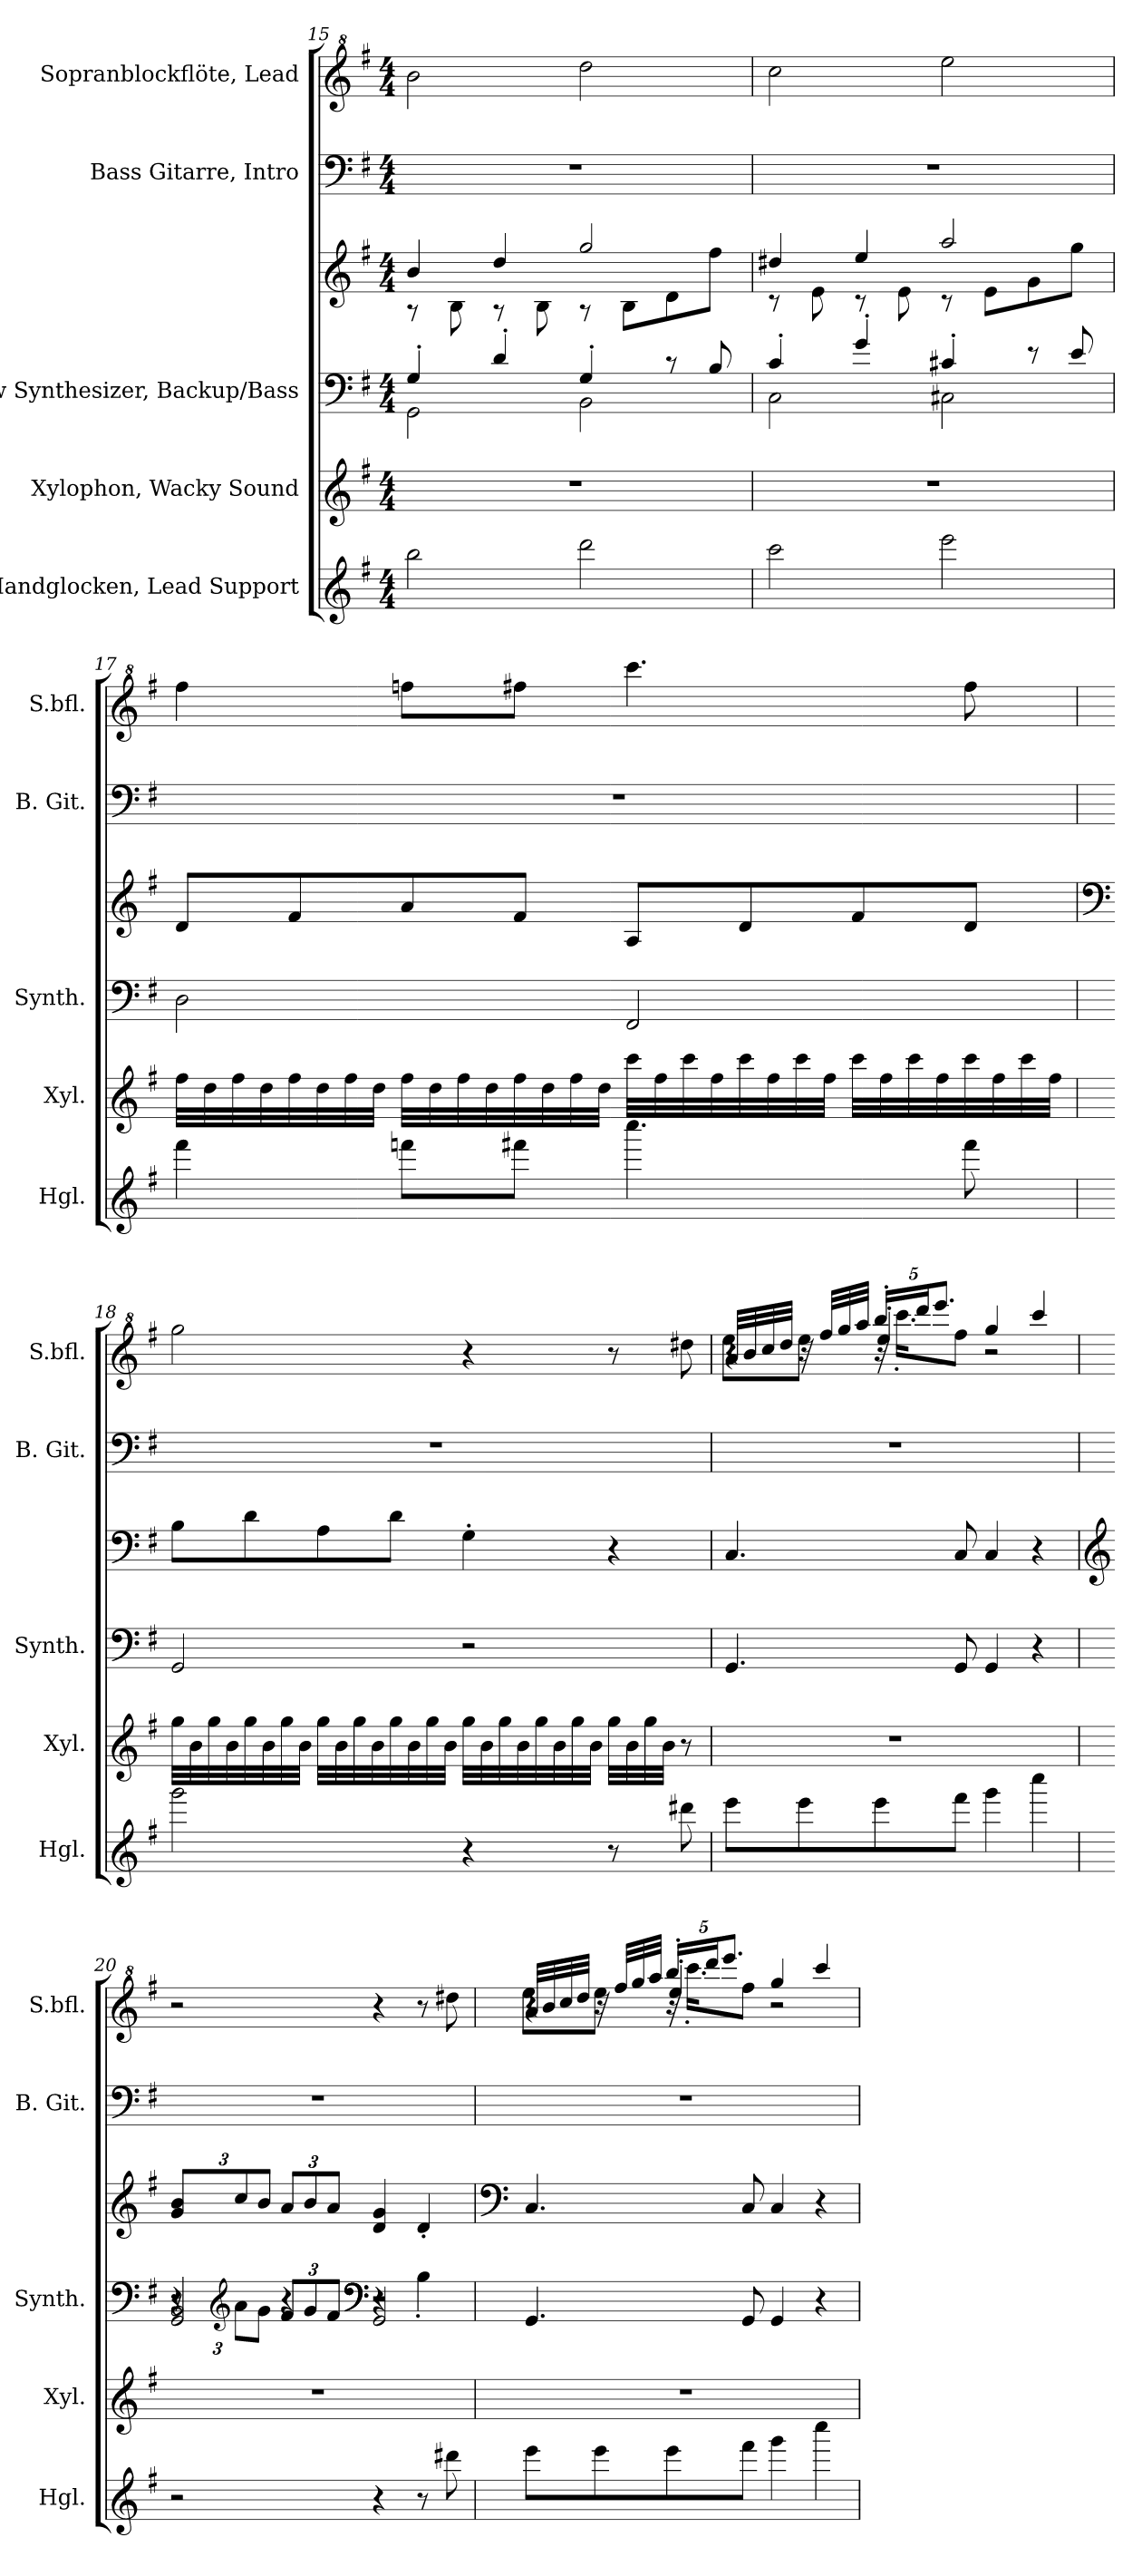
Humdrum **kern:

**kern	**kern	**kern	**kern	**kern	**kern
*part5	*part4	*part3	*part3	*part2	*part1
*staff6	*staff5	*staff4	*staff3	*staff2	*staff1
*I"Handglocken, Lead Support	*I"Xylophon, Wacky Sound	*I"Saw Synthesizer, Backup/Bass	*	*I"Bass Gitarre, Intro	*I"Sopranblockflöte, Lead
*I'Hgl.	*I'Xyl.	*I'Synth.	*	*I'B. Git.	*I'S.bfl.
*clefG2	*clefG2	*clefF4	*clefG2	*clefF4	*clefG^2
*	*ITrd-7c-12	*	*	*ITrd7c12	*
*k[f#]	*k[f#]	*k[f#]	*k[f#]	*k[f#]	*k[f#]
*M4/4	*M4/4	*M4/4	*M4/4	*M4/4	*M4/4
=15	=15	=15	=15	=15	=15
*	*	*^	*^	*	*
2bb\	1r	4G'/	2GG\	4b/	8r	1r	2bb\
.	.	.	.	.	8B\	.	.
.	.	4d'/	.	4dd/	8r	.	.
.	.	.	.	.	8B\	.	.
2ddd\	.	4G'/	2BB\	2gg/	8r	.	2ddd\
.	.	.	.	.	8B\L	.	.
.	.	8r	.	.	8d\	.	.
.	.	8B/	.	.	8ff#\J	.	.
!!LO:PB:g=z
=16	=16	=16	=16	=16	=16	=16	=16
2ccc\	1r	4c'/	2C\	4dd#X/	8r	1r	2ccc\
.	.	.	.	.	8e\	.	.
.	.	4g'/	.	4ee/	8r	.	.
.	.	.	.	.	8e\	.	.
2eee\	.	4c#X'/	2C#X\	2aa/	8r	.	2eee\
.	.	.	.	.	8e\L	.	.
.	.	8r	.	.	8g\	.	.
.	.	8e/	.	.	8gg\J	.	.
*	*	*v	*v	*	*	*	*
*	*	*	*v	*v	*	*
=17	=17	=17	=17	=17	=17
4fff#\	32fff#\LLL	2D\	8d/L	1r	4fff#\
.	32ddd\	.	.	.	.
.	32fff#\	.	.	.	.
.	32ddd\	.	.	.	.
.	32fff#\	.	8f#/	.	.
.	32ddd\	.	.	.	.
.	32fff#\	.	.	.	.
.	32ddd\JJJ	.	.	.	.
8fffn\L	32fff#\LLL	.	8a/	.	8fffn\L
.	32ddd\	.	.	.	.
.	32fff#\	.	.	.	.
.	32ddd\	.	.	.	.
8fff#X\J	32fff#\	.	8f#/J	.	8fff#X\J
.	32ddd\	.	.	.	.
.	32fff#\	.	.	.	.
.	32ddd\JJJ	.	.	.	.
4.cccc\	32cccc\LLL	2FF#/	8A/L	.	4.cccc\
.	32fff#\	.	.	.	.
.	32cccc\	.	.	.	.
.	32fff#\	.	.	.	.
.	32cccc\	.	8d/	.	.
.	32fff#\	.	.	.	.
.	32cccc\	.	.	.	.
.	32fff#\JJJ	.	.	.	.
.	32cccc\LLL	.	8f#/	.	.
.	32fff#\	.	.	.	.
.	32cccc\	.	.	.	.
.	32fff#\	.	.	.	.
8fff#\	32cccc\	.	8d/J	.	8fff#\
.	32fff#\	.	.	.	.
.	32cccc\	.	.	.	.
.	32fff#\JJJ	.	.	.	.
!!LO:LB:g=z
=18	=18	=18	=18	=18	=18
*	*	*	*clefF4	*	*
2ggg\	32ggg\LLL	2GG/	8B\L	1r	2ggg\
.	32bb\	.	.	.	.
.	32ggg\	.	.	.	.
.	32bb\	.	.	.	.
.	32ggg\	.	8d\	.	.
.	32bb\	.	.	.	.
.	32ggg\	.	.	.	.
.	32bb\JJJ	.	.	.	.
.	32ggg\LLL	.	8A\	.	.
.	32bb\	.	.	.	.
.	32ggg\	.	.	.	.
.	32bb\	.	.	.	.
.	32ggg\	.	8d\J	.	.
.	32bb\	.	.	.	.
.	32ggg\	.	.	.	.
.	32bb\JJJ	.	.	.	.
4r	32ggg\LLL	2r	4G'\	.	4r
.	32bb\	.	.	.	.
.	32ggg\	.	.	.	.
.	32bb\	.	.	.	.
.	32ggg\	.	.	.	.
.	32bb\	.	.	.	.
.	32ggg\	.	.	.	.
.	32bb\JJJ	.	.	.	.
8r	32ggg\LLL	.	4r	.	8r
.	32bb\	.	.	.	.
.	32ggg\	.	.	.	.
.	32bb\JJJ	.	.	.	.
8ddd#X\	8r	.	.	.	8ddd#X\
!!LO:PB:g=z
=19	=19	=19	=19	=19	=19
*	*	*	*	*	*^
*	*	*	*	*	*	*^
8eee\L	1r	4.GG/	4.C/	1r	32aa/LLL	8eee\L	4r
.	.	.	.	.	32bb/	.	.
.	.	.	.	.	32ccc/	.	.
.	.	.	.	.	32ddd/JJJ	.	.
8eee\	.	.	.	.	32r	8eee\J	.
.	.	.	.	.	32fff#/LLL	.	.
.	.	.	.	.	32ggg/	.	.
.	.	.	.	.	32aaa/JJJ	.	.
*	*	*	*	*	*Xbrackettup	*	*
8eee\	.	.	.	.	20bbb'/LL	32r	4eee'/
.	.	.	.	.	.	16.cccc'\KL	.
.	.	.	.	.	20dddd/J	.	.
.	.	.	.	.	10.eeee/J	.	.
8fff#\J	.	8GG/	8C/	.	.	8fff#\J	.
4ggg\	.	4GG/	4C/	.	4ggg/	2r	2r
4cccc\	.	4r	4r	.	4cccc/	.	.
*	*	*	*	*	*v	*v	*v
=20	=20	=20	=20	=20	=20
*	*	*	*clefG2	*	*
*	*	*^	*	*	*
*	*	*	*^	*	*	*
*	*	*	*	*	*Xbrackettup	*	*
2r	1r	4r	12r	2GG/ 2BB/	12g/ 12b/L	1r	2r
*	*	*clefG2	*	*	*	*	*
.	.	.	12a\L	.	12cc/	.	.
.	.	.	12g\J	.	12b/J	.	.
*	*	*Xbrackettup	*	*	*	*	*
.	.	12f#/L	4r	.	12a/L	.	.
.	.	12g/	.	.	12b/	.	.
.	.	12f#/J	.	.	12a/J	.	.
*	*	*clefF4	*	*	*	*	*
4r	.	2r	4r	2GG/	4d/ 4g/	.	4r
8r	.	.	4B'\	.	4d'/	.	8r
8ddd#X\	.	.	.	.	.	.	8ddd#X\
*	*	*v	*v	*v	*	*	*
!!LO:LB:g=z
=21	=21	=21	=21	=21	=21
*	*	*	*clefF4	*	*
*	*	*	*	*	*^
*	*	*	*	*	*	*^
8eee\L	1r	4.GG/	4.C/	1r	32aa/LLL	8eee\L	4r
.	.	.	.	.	32bb/	.	.
.	.	.	.	.	32ccc/	.	.
.	.	.	.	.	32ddd/JJJ	.	.
8eee\	.	.	.	.	32r	8eee\J	.
.	.	.	.	.	32fff#/LLL	.	.
.	.	.	.	.	32ggg/	.	.
.	.	.	.	.	32aaa/JJJ	.	.
8eee\	.	.	.	.	20bbb'/LL	32r	4eee'/
.	.	.	.	.	.	16.cccc'\KL	.
.	.	.	.	.	20dddd/J	.	.
.	.	.	.	.	10.eeee/J	.	.
8fff#\J	.	8GG/	8C/	.	.	8fff#\J	.
4ggg\	.	4GG/	4C/	.	4ggg/	2r	2r
4cccc\	.	4r	4r	.	4cccc/	.	.
*	*	*	*	*	*v	*v	*v
=	=	=	=	=	=
*-	*-	*-	*-	*-	*-
